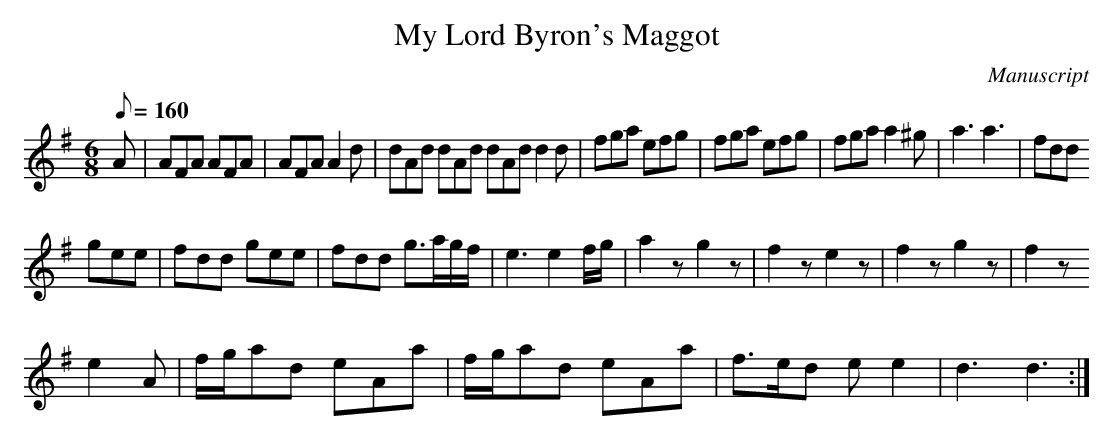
X:1
T: My Lord Byron's Maggot
M:6/8
L:1/8
Q:160
O:Manuscript
K:G
A|AFA AFA|AFA A2 d|dAd dAd dAd d2 d|fga efg |fga efg|fga a2 ^g|a3 a3|fdd
 gee|\
fdd gee|fdd g>ag/2f/2|e3 e2 f/2g/2|a2 z g2 z| f2 z e2 z| f2 z g2 z| f2 z
 e2 A|\
f/2g/2ad eAa|f/2g/2ad eAa|f>ed e e2|d3 d3:|
